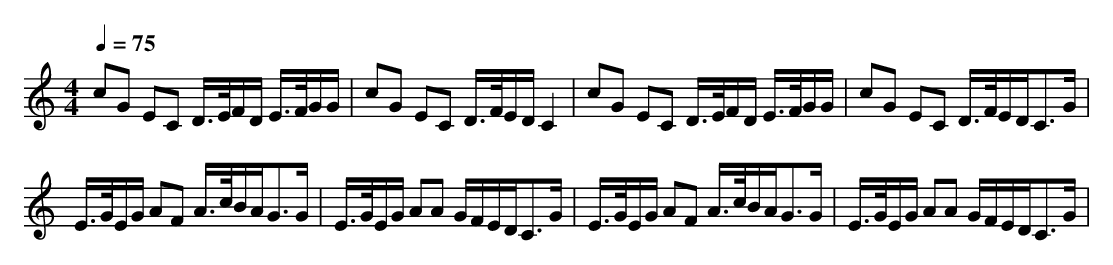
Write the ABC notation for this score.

X:1
T:
M: 4/4
L: 1/8
Q:1/4=75
K:C % 0 sharps
cG EC D/2>E/2F/2D/2 E/2>F/2G/2G/2|cG EC D/2>F/2E/2D/2 C2|cG EC D/2>E/2F/2D/2 E/2>F/2G/2G/2|cG EC D/2>F/2E/2D<CG/2|
E/2>G/2E/2G/2 AF A/2>c/2B/2A<GG/2|E/2>G/2E/2G/2 AA G/2F/2E/2D<CG/2|E/2>G/2E/2G/2 AF A/2>c/2B/2A<GG/2|E/2>G/2E/2G/2 AA G/2F/2E/2D<CG/2|
